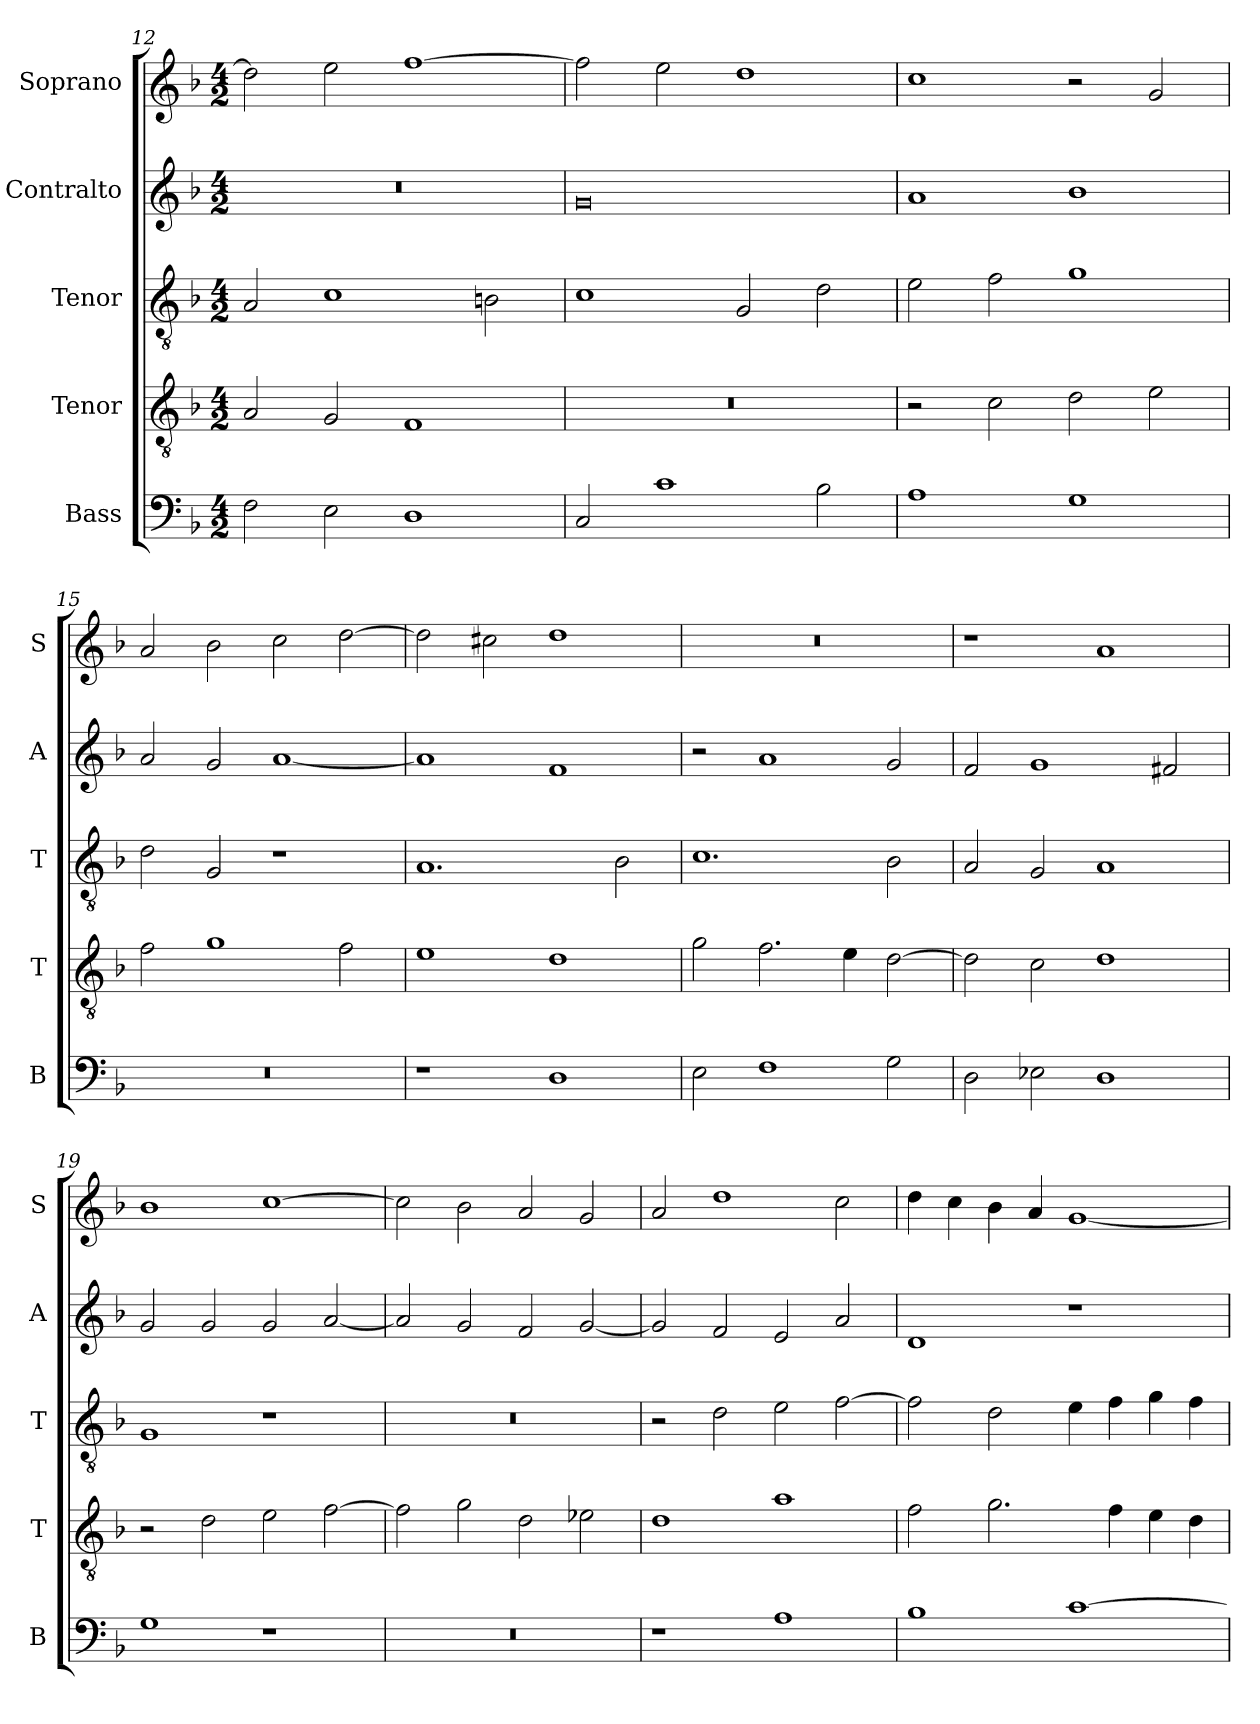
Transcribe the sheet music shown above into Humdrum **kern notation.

**kern	**kern	**kern	**kern	**kern
*part5	*part4	*part3	*part2	*part1
*staff5	*staff4	*staff3	*staff2	*staff1
*I"Bass	*I"Tenor	*I"Tenor	*I"Contralto	*I"Soprano
*I'B	*I'T	*I'T	*I'A	*I'S
*clefF4	*clefGv2	*clefGv2	*clefG2	*clefG2
*k[b-]	*k[b-]	*k[b-]	*k[b-]	*k[b-]
*G:dor	*G:dor	*G:dor	*G:dor	*G:dor
*M4/2	*M4/2	*M4/2	*M4/2	*M4/2
=12	=12	=12	=12	=12
2F	2A	2A	0r	2dd]
2E	2G	1c	.	2ee
1D	1F	.	.	[1ff
.	.	2Bn	.	.
=13	=13	=13	=13	=13
2C	0r	1c	0g	2ff]
1c	.	.	.	2ee
.	.	2G	.	1dd
2B-	.	2d	.	.
=14	=14	=14	=14	=14
1A	2r	2e	1a	1cc
.	2c	2f	.	.
1G	2d	1g	1b-	2r
.	2e	.	.	2g
=15	=15	=15	=15	=15
0r	2f	2d	2a	2a
.	1g	2G	2g	2b-
.	.	1r	[1a	2cc
.	2f	.	.	[2dd
=16	=16	=16	=16	=16
1r	1e	1.A	1a]	2dd]
.	.	.	.	2cc#X
1D	1d	.	1f	1dd
.	.	2B-	.	.
=17	=17	=17	=17	=17
2E	2g	1.c	2r	0r
1F	2.f	.	1a	.
.	4e	.	.	.
2G	[2d	2B-	2g	.
=18	=18	=18	=18	=18
2D	2d]	2A	2f	1r
2E-X	2c	2G	1g	.
1D	1d	1A	.	1a
.	.	.	2f#X	.
=19	=19	=19	=19	=19
1G	2r	1G	2g	1b-
.	2d	.	2g	.
1r	2e	1r	2g	[1cc
.	[2f	.	[2a	.
=20	=20	=20	=20	=20
0r	2f]	0r	2a]	2cc]
.	2g	.	2g	2b-
.	2d	.	2f	2a
.	2e-X	.	[2g	2g
=21	=21	=21	=21	=21
1r	1d	2r	2g]	2a
.	.	2d	2f	1dd
1A	1a	2e	2e	.
.	.	[2f	2a	2cc
=22	=22	=22	=22	=22
1B-	2f	2f]	1d	4dd
.	.	.	.	4cc
.	2.g	2d	.	4b-
.	.	.	.	4a
[1c	.	4e	1r	[1g
.	4f	4f	.	.
.	4e	4g	.	.
.	4d	4f	.	.
=	=	=	=	=
*-	*-	*-	*-	*-
